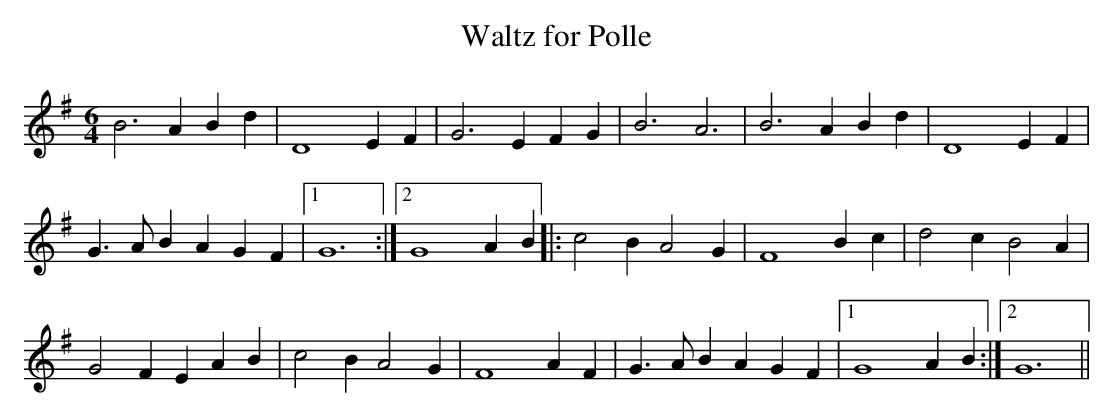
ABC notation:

X:1
T:Waltz for Polle
L:1/4
M:6/4
K:G
B3 ABd | D4EF | G3 EFG | B3A3 | B3ABd | D4EF |
G>AB AGF |1G6 :|2 G4AB |: c2B A2G | F4Bc | d2c B2A |
G2F EAB | c2B A2G | F4AF | G>AB AGF |1 G4AB :|2 G6 ||
